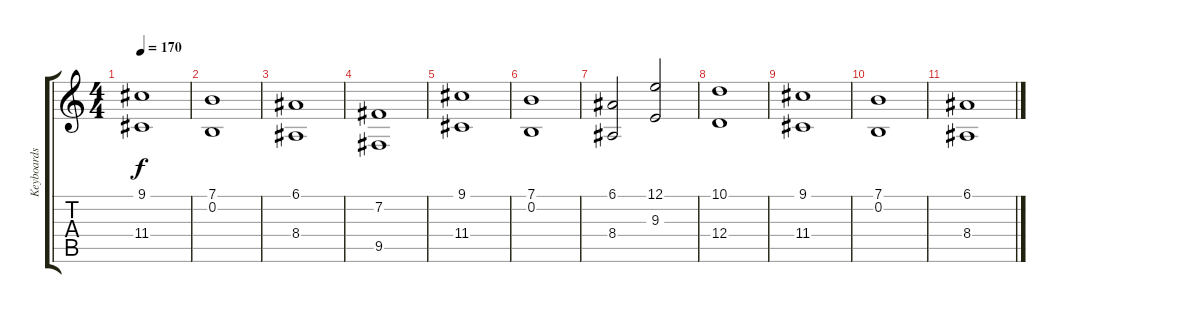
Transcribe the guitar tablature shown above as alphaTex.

\track ("Keyboards 1" "Keyboards ") {instrument fx1rain}
\staff {score tabs}
\tuning (E4 B3 G3 D3 A2 E2) {hide}
\ts (4 4)
\tempo 170
\clef g2
\ks c
(9.1 11.4).1{dy f} |
(7.1 0.2).1 |
(6.1 8.4).1 |
(7.2 9.5).1 |
(9.1 11.4).1 |
(7.1 0.2).1 |
(6.1 8.4).2 (12.1 9.3).2 |
(10.1 12.4).1 |
(9.1 11.4).1 |
(7.1 0.2).1 |
(6.1 8.4).1
